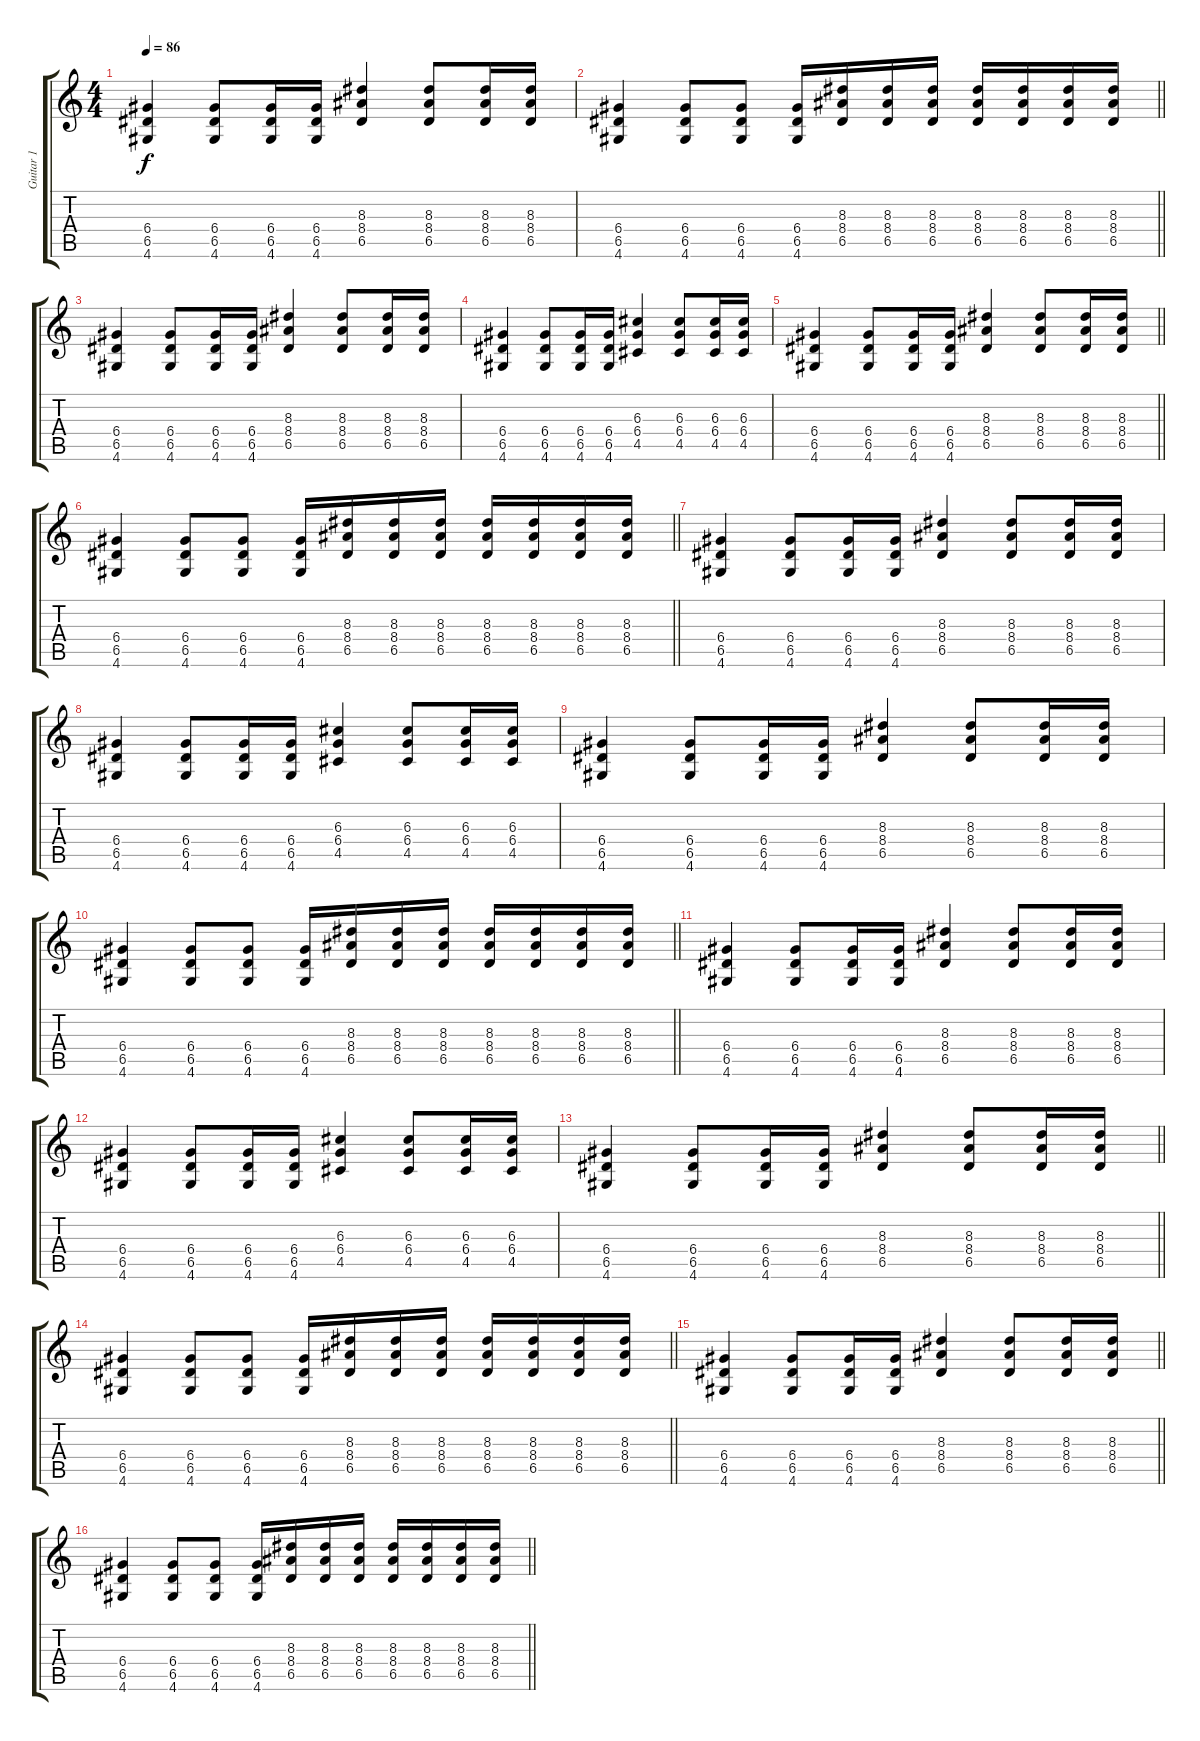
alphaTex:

\track ("Guitar 1" "Guitar 1") {instrument overdrivenguitar}
\staff {score tabs}
\tuning (E4 B3 G3 D3 A2 E2) {hide}
\ts (4 4)
\tempo 86
\clef g2
\ks c
(6.4 6.5 4.6).4{dy f} (6.4 6.5 4.6).8 (6.4 6.5 4.6).16 (6.4 6.5 4.6).16 (8.3 8.4 6.5).4 (8.3 8.4 6.5).8 (8.3 8.4 6.5).16 (8.3 8.4 6.5).16 |
\barLineRight lightlight
(6.4 6.5 4.6).4 (6.4 6.5 4.6).8 (6.4 6.5 4.6).8 (6.4 6.5 4.6).16 (8.3 8.4 6.5).16 (8.3 8.4 6.5).16 (8.3 8.4 6.5).16 (8.3 8.4 6.5).16 (8.3 8.4 6.5).16 (8.3 8.4 6.5).16 (8.3 8.4 6.5).16 |
(6.4 6.5 4.6).4 (6.4 6.5 4.6).8 (6.4 6.5 4.6).16 (6.4 6.5 4.6).16 (8.3 8.4 6.5).4 (8.3 8.4 6.5).8 (8.3 8.4 6.5).16 (8.3 8.4 6.5).16 |
(6.4 6.5 4.6).4 (6.4 6.5 4.6).8 (6.4 6.5 4.6).16 (6.4 6.5 4.6).16 (6.3 6.4 4.5).4 (6.3 6.4 4.5).8 (6.3 6.4 4.5).16 (6.3 6.4 4.5).16 |
\barLineRight lightlight
(6.4 6.5 4.6).4 (6.4 6.5 4.6).8 (6.4 6.5 4.6).16 (6.4 6.5 4.6).16 (8.3 8.4 6.5).4 (8.3 8.4 6.5).8 (8.3 8.4 6.5).16 (8.3 8.4 6.5).16 |
\barLineRight lightlight
(6.4 6.5 4.6).4 (6.4 6.5 4.6).8 (6.4 6.5 4.6).8 (6.4 6.5 4.6).16 (8.3 8.4 6.5).16 (8.3 8.4 6.5).16 (8.3 8.4 6.5).16 (8.3 8.4 6.5).16 (8.3 8.4 6.5).16 (8.3 8.4 6.5).16 (8.3 8.4 6.5).16 |
(6.4 6.5 4.6).4 (6.4 6.5 4.6).8 (6.4 6.5 4.6).16 (6.4 6.5 4.6).16 (8.3 8.4 6.5).4 (8.3 8.4 6.5).8 (8.3 8.4 6.5).16 (8.3 8.4 6.5).16 |
(6.4 6.5 4.6).4 (6.4 6.5 4.6).8 (6.4 6.5 4.6).16 (6.4 6.5 4.6).16 (6.3 6.4 4.5).4 (6.3 6.4 4.5).8 (6.3 6.4 4.5).16 (6.3 6.4 4.5).16 |
(6.4 6.5 4.6).4 (6.4 6.5 4.6).8 (6.4 6.5 4.6).16 (6.4 6.5 4.6).16 (8.3 8.4 6.5).4 (8.3 8.4 6.5).8 (8.3 8.4 6.5).16 (8.3 8.4 6.5).16 |
\barLineRight lightlight
(6.4 6.5 4.6).4 (6.4 6.5 4.6).8 (6.4 6.5 4.6).8 (6.4 6.5 4.6).16 (8.3 8.4 6.5).16 (8.3 8.4 6.5).16 (8.3 8.4 6.5).16 (8.3 8.4 6.5).16 (8.3 8.4 6.5).16 (8.3 8.4 6.5).16 (8.3 8.4 6.5).16 |
(6.4 6.5 4.6).4 (6.4 6.5 4.6).8 (6.4 6.5 4.6).16 (6.4 6.5 4.6).16 (8.3 8.4 6.5).4 (8.3 8.4 6.5).8 (8.3 8.4 6.5).16 (8.3 8.4 6.5).16 |
(6.4 6.5 4.6).4 (6.4 6.5 4.6).8 (6.4 6.5 4.6).16 (6.4 6.5 4.6).16 (6.3 6.4 4.5).4 (6.3 6.4 4.5).8 (6.3 6.4 4.5).16 (6.3 6.4 4.5).16 |
\barLineRight lightlight
(6.4 6.5 4.6).4 (6.4 6.5 4.6).8 (6.4 6.5 4.6).16 (6.4 6.5 4.6).16 (8.3 8.4 6.5).4 (8.3 8.4 6.5).8 (8.3 8.4 6.5).16 (8.3 8.4 6.5).16 |
\barLineRight lightlight
(6.4 6.5 4.6).4 (6.4 6.5 4.6).8 (6.4 6.5 4.6).8 (6.4 6.5 4.6).16 (8.3 8.4 6.5).16 (8.3 8.4 6.5).16 (8.3 8.4 6.5).16 (8.3 8.4 6.5).16 (8.3 8.4 6.5).16 (8.3 8.4 6.5).16 (8.3 8.4 6.5).16 |
\barLineRight lightlight
(6.4 6.5 4.6).4 (6.4 6.5 4.6).8 (6.4 6.5 4.6).16 (6.4 6.5 4.6).16 (8.3 8.4 6.5).4 (8.3 8.4 6.5).8 (8.3 8.4 6.5).16 (8.3 8.4 6.5).16 |
\barLineRight lightlight
(6.4 6.5 4.6).4 (6.4 6.5 4.6).8 (6.4 6.5 4.6).8 (6.4 6.5 4.6).16 (8.3 8.4 6.5).16 (8.3 8.4 6.5).16 (8.3 8.4 6.5).16 (8.3 8.4 6.5).16 (8.3 8.4 6.5).16 (8.3 8.4 6.5).16 (8.3 8.4 6.5).16
